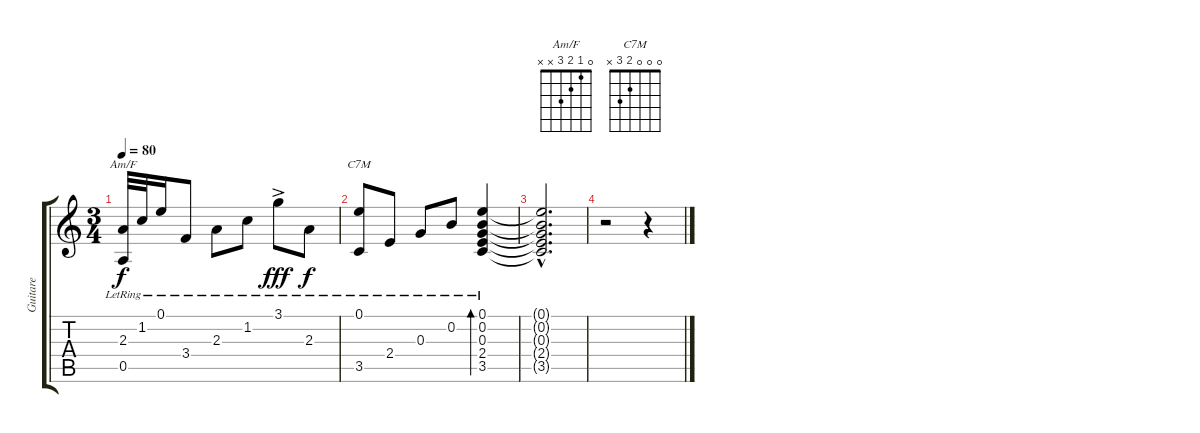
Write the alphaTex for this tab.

\track ("Guitare" "Guitare") {instrument acousticguitarnylon}
\staff {score tabs}
\tuning (E4 B3 G3 D3 A2 E2) {hide}
\chord ("Am/F" 0 1 2 3 x x)
\chord ("C7M" 0 0 0 2 3 x)
\ts (3 4)
\tempo 80
\clef g2
\ks c
(2.3{lr} 0.5{lr}).32{ch "Am/F" dy f} 1.2{lr}.32 0.1{lr}.16 3.4{lr}.8 2.3{lr}.8 1.2{lr}.8 3.1{ac lr}.8{dy fff} 2.3{lr}.8{dy f} |
(0.1{lr} 3.5{lr}).8{ch "C7M"} 2.4{lr}.8 0.3{lr}.8 0.2{lr}.8 (0.1{lr} 0.2{lr} 0.3{lr} 2.4{lr} 3.5{lr}).4{bd 240} |
(0.1{hac t} 0.2{hac t} 0.3{hac t} 2.4{hac t} 3.5{hac t}).2{d} |
r.2 r.4
